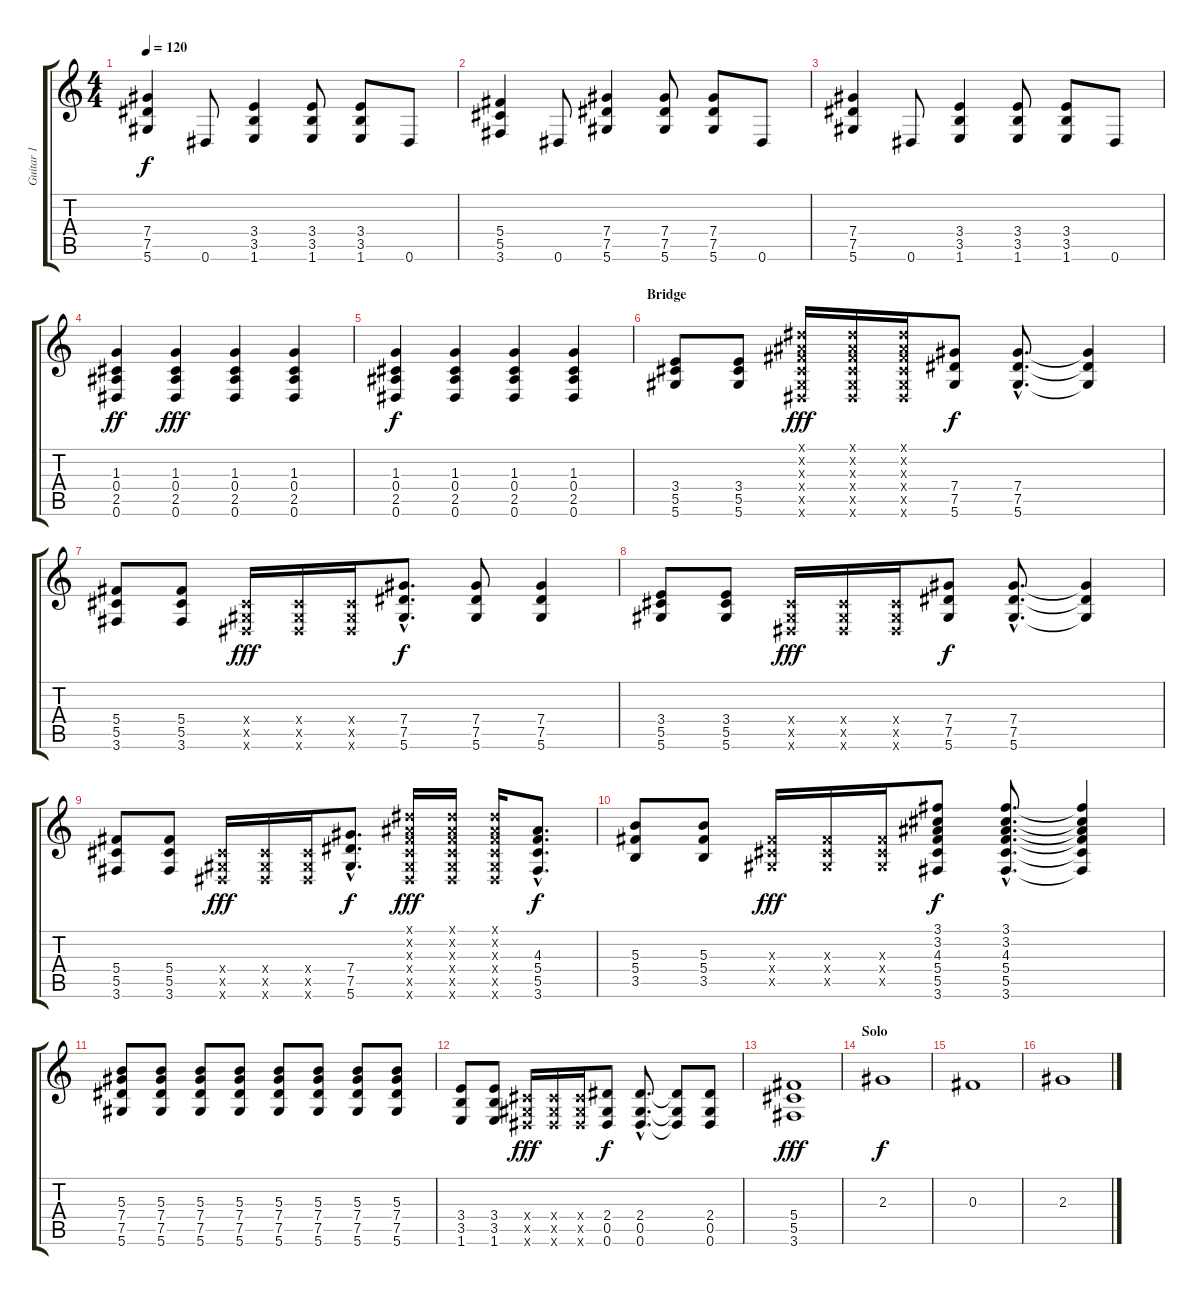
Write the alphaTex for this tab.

\track ("Guitar 1" "Guitar 1") {instrument acousticguitarsteel}
\staff {score tabs}
\tuning (Eb4 Bb3 Gb3 Db3 Ab2 Eb2) {hide}
\ts (4 4)
\tempo 120
\clef g2
\ks c
(7.4 7.5 5.6).4{dy f} 0.6.8 (3.4 3.5 1.6).4 (3.4 3.5 1.6).8 (3.4 3.5 1.6).8 0.6.8 |
(5.4 5.5 3.6).4 0.6.8 (7.4 7.5 5.6).4 (7.4 7.5 5.6).8 (7.4 7.5 5.6).8 0.6.8 |
(7.4 7.5 5.6).4 0.6.8 (3.4 3.5 1.6).4 (3.4 3.5 1.6).8 (3.4 3.5 1.6).8 0.6.8 |
(1.3 0.4 2.5 0.6).4{dy ff} (1.3 0.4 2.5 0.6).4{dy fff} (1.3 0.4 2.5 0.6).4 (1.3 0.4 2.5 0.6).4 |
(1.3 0.4 2.5 0.6).4{dy f} (1.3 0.4 2.5 0.6).4 (1.3 0.4 2.5 0.6).4 (1.3 0.4 2.5 0.6).4 |
\section ("" "Bridge")
(3.4 5.5 5.6).8{volume 16} (3.4 5.5 5.6).8 (0.1{x} 0.2{x} 0.3{x} 0.4{x} 0.5{x} 0.6{x}).16{dy fff} (0.1{x} 0.2{x} 0.3{x} 0.4{x} 0.5{x} 0.6{x}).16 (0.1{x} 0.2{x} 0.3{x} 0.4{x} 0.5{x} 0.6{x}).16 (7.4 7.5 5.6).8{dy f} (7.4{hac} 7.5{hac} 5.6{hac}).8{d} (7.4{t} 7.5{t} 5.6{t}).4 |
(5.4 5.5 3.6).8 (5.4 5.5 3.6).8 (0.4{x} 0.5{x} 0.6{x}).16{dy fff} (0.4{x} 0.5{x} 0.6{x}).16 (0.4{x} 0.5{x} 0.6{x}).16 (7.4{hac} 7.5{hac} 5.6{hac}).8{d dy f} (7.4 7.5 5.6).8 (7.4 7.5 5.6).4 |
(3.4 5.5 5.6).8{volume 14} (3.4 5.5 5.6).8 (0.4{x} 0.5{x} 0.6{x}).16{dy fff} (0.4{x} 0.5{x} 0.6{x}).16 (0.4{x} 0.5{x} 0.6{x}).16 (7.4 7.5 5.6).8{dy f} (7.4{hac} 7.5{hac} 5.6{hac}).8{d} (7.4{t} 7.5{t} 5.6{t}).4 |
(5.4 5.5 3.6).8 (5.4 5.5 3.6).8 (0.4{x} 0.5{x} 0.6{x}).16{dy fff} (0.4{x} 0.5{x} 0.6{x}).16 (0.4{x} 0.5{x} 0.6{x}).16 (7.4{hac} 7.5{hac} 5.6{hac}).8{d dy f} (0.1{x} 0.2{x} 0.3{x} 0.4{x} 0.5{x} 0.6{x}).16{dy fff} (0.1{x} 0.2{x} 0.3{x} 0.4{x} 0.5{x} 0.6{x}).16 (0.1{x} 0.2{x} 0.3{x} 0.4{x} 0.5{x} 0.6{x}).16 (4.3{hac} 5.4{hac} 5.5{hac} 3.6{hac}).8{d dy f} |
(5.3 5.4 3.5).8 (5.3 5.4 3.5).8 (0.3{x} 0.4{x} 0.5{x}).16{dy fff} (0.3{x} 0.4{x} 0.5{x}).16 (0.3{x} 0.4{x} 0.5{x}).16 (3.1 3.2 4.3 5.4 5.5 3.6).8{dy f} (3.1{hac} 3.2{hac} 4.3{hac} 5.4{hac} 5.5{hac} 3.6{hac}).8{d} (3.1{t} 3.2{t} 4.3{t} 5.4{t} 5.5{t} 3.6{t}).4 |
(5.3 7.4 7.5 5.6).8 (5.3 7.4 7.5 5.6).8 (5.3 7.4 7.5 5.6).8 (5.3 7.4 7.5 5.6).8 (5.3 7.4 7.5 5.6).8 (5.3 7.4 7.5 5.6).8 (5.3 7.4 7.5 5.6).8 (5.3 7.4 7.5 5.6).8 |
(3.4 3.5 1.6).8 (3.4 3.5 1.6).8 (0.4{x} 0.5{x} 0.6{x}).16{dy fff} (0.4{x} 0.5{x} 0.6{x}).16 (0.4{x} 0.5{x} 0.6{x}).16 (2.4 0.5 0.6).8{dy f} (2.4{hac} 0.5{hac} 0.6{hac}).8{d} (2.4{t} 0.5{t} 0.6{t}).8 (2.4 0.5 0.6).8 |
(5.4 5.5 3.6).1{dy fff} |
\section ("" "Solo")
2.3.1{dy f volume 13 instrument electricguitarjazz} |
0.3.1 |
2.3.1
